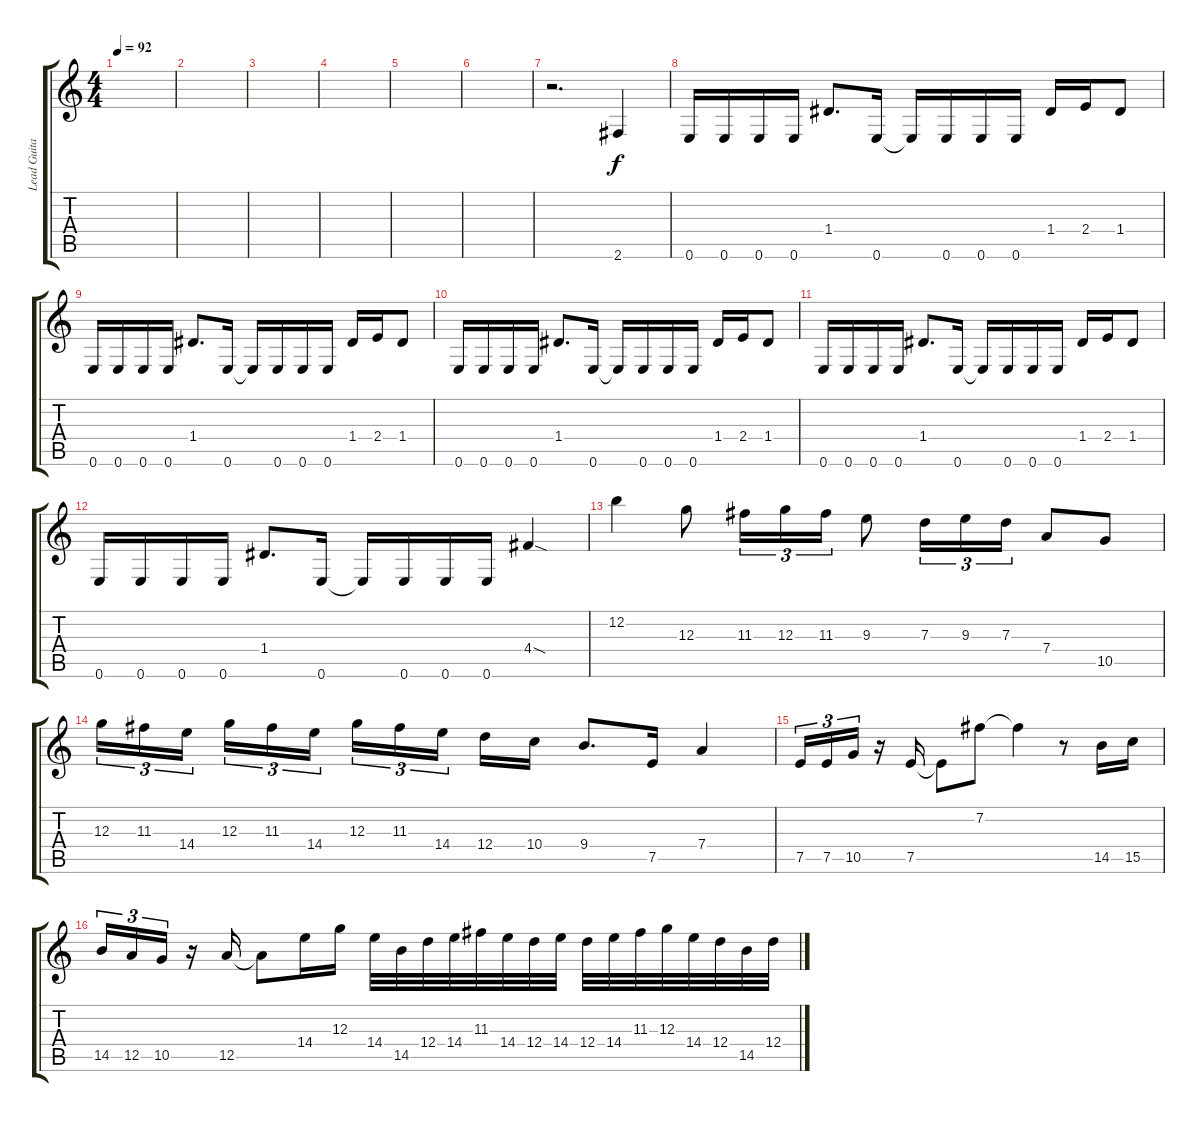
\track ("Lead Guitar" "Lead Guita") {instrument overdrivenguitar}
\staff {score tabs}
\tuning (E4 B3 G3 D3 A2 E2) {hide}
\ts (4 4)
\tempo 92
\clef g2
\ks c
|
|
|
|
|
|
r.2{d} 2.6.4 |
0.6.16 0.6.16 0.6.16 0.6.16 1.4.8{d} 0.6.16 0.6{t}.16 0.6.16 0.6.16 0.6.16 1.4.16 2.4.16 1.4.8 |
0.6.16 0.6.16 0.6.16 0.6.16 1.4.8{d} 0.6.16 0.6{t}.16 0.6.16 0.6.16 0.6.16 1.4.16 2.4.16 1.4.8 |
0.6.16 0.6.16 0.6.16 0.6.16 1.4.8{d} 0.6.16 0.6{t}.16 0.6.16 0.6.16 0.6.16 1.4.16 2.4.16 1.4.8 |
0.6.16 0.6.16 0.6.16 0.6.16 1.4.8{d} 0.6.16 0.6{t}.16 0.6.16 0.6.16 0.6.16 1.4.16 2.4.16 1.4.8 |
0.6.16 0.6.16 0.6.16 0.6.16 1.4.8{d} 0.6.16 0.6{t}.16 0.6.16 0.6.16 0.6.16 4.4{sod}.4 |
12.2.4 12.3.8 11.3.16{tu (3 2)} 12.3.16{tu (3 2)} 11.3.16{tu (3 2)} 9.3.8 7.3.16{tu (3 2)} 9.3.16{tu (3 2)} 7.3.16{tu (3 2)} 7.4.8 10.5.8 |
12.3.16{tu (3 2)} 11.3.16{tu (3 2)} 14.4.16{tu (3 2) beam splitsecondary} 12.3.16{tu (3 2)} 11.3.16{tu (3 2)} 14.4.16{tu (3 2)} 12.3.16{tu (3 2)} 11.3.16{tu (3 2)} 14.4.16{tu (3 2) beam splitsecondary} 12.4.16 10.4.16 9.4.8{d} 7.5.16 7.4.4 |
7.5.16{tu (3 2)} 7.5.16{tu (3 2)} 10.5.16{tu (3 2)} r.16 7.5.16 7.5{t}.8 7.2.8 7.2{t}.4 r.8 14.5.16 15.5.16 |
14.5.16{tu (3 2)} 12.5.16{tu (3 2)} 10.5.16{tu (3 2)} r.16 12.5.16 12.5{t}.8 14.4.16 12.3.16 14.4.32 14.5.32 12.4.32 14.4.32 11.3.32 14.4.32 12.4.32 14.4.32 12.4.32 14.4.32 11.3.32 12.3.32 14.4.32 12.4.32 14.5.32 12.4.32
